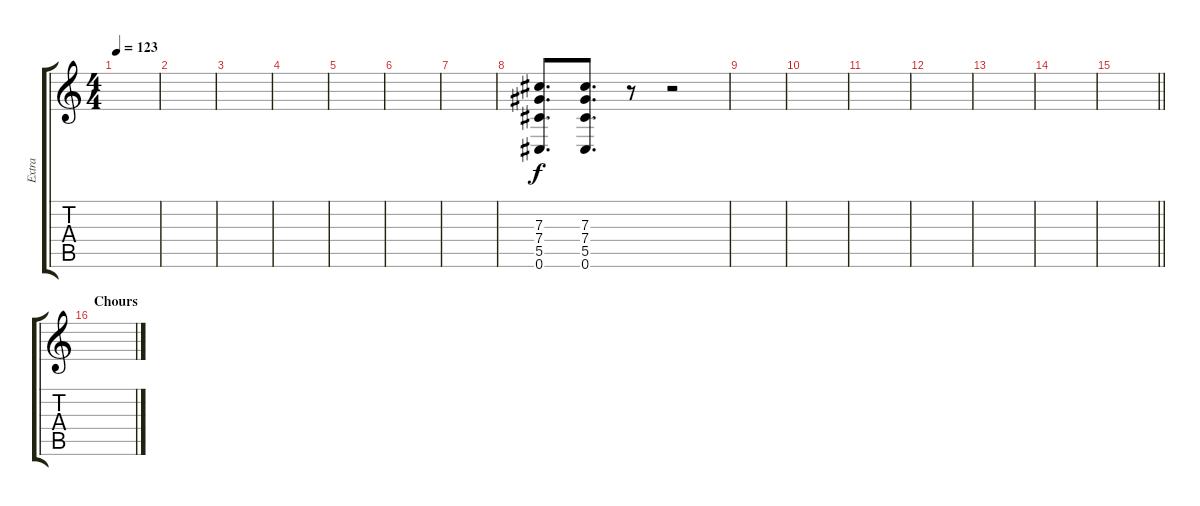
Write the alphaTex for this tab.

\track ("Extra" "Extra") {instrument overdrivenguitar}
\staff {score tabs}
\tuning (Eb4 Bb3 Gb3 Db3 Ab2 Db2) {hide}
\ts (4 4)
\tempo 123
\clef g2
\ks c
|
|
|
|
|
|
|
(7.3 7.4 5.5 0.6).8{d balance 11 instrument distortionguitar} (7.3 7.4 5.5 0.6).8{d} r.8 r.2 |
|
|
|
|
|
|
\barLineRight lightlight
|
\section ("" "Chours")
